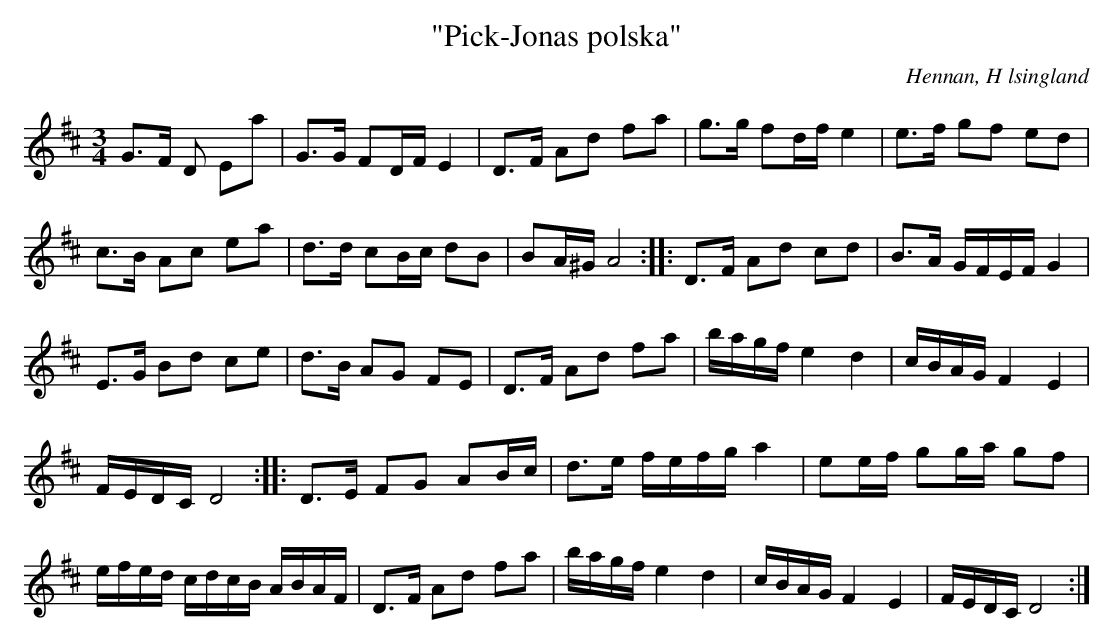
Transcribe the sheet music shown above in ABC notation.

X:1
T: "Pick-Jonas polska"
O: Hennan, H lsingland
M: 3/4
L: 1/8
K: D
G>F /D Ea | G>G FD/F/ E2 | D>F Ad fa | g>g fd/f/ e2 | e>f gf ed |
c>B Ac ea | d>d cB/c/ dB | BA/^G/ A4 :: D>F Ad cd | B>A G/F/E/F/ G2 |
E>G Bd ce | d>B AG FE | D>F Ad fa | b/a/g/f/ e2 d2 | c/B/A/G/ F2 E2 |
F/E/D/C/ D4 :: D>E FG AB/c/ | d>e f/e/f/g/ a2 | ee/f/ gg/a/ gf |
e/f/e/d/ c/d/c/B/ A/B/A/F/ | D>F Ad fa | b/a/g/f/ e2 d2 | c/B/A/G/ F2 E2 | F/E/D/C/ D4 :|]
